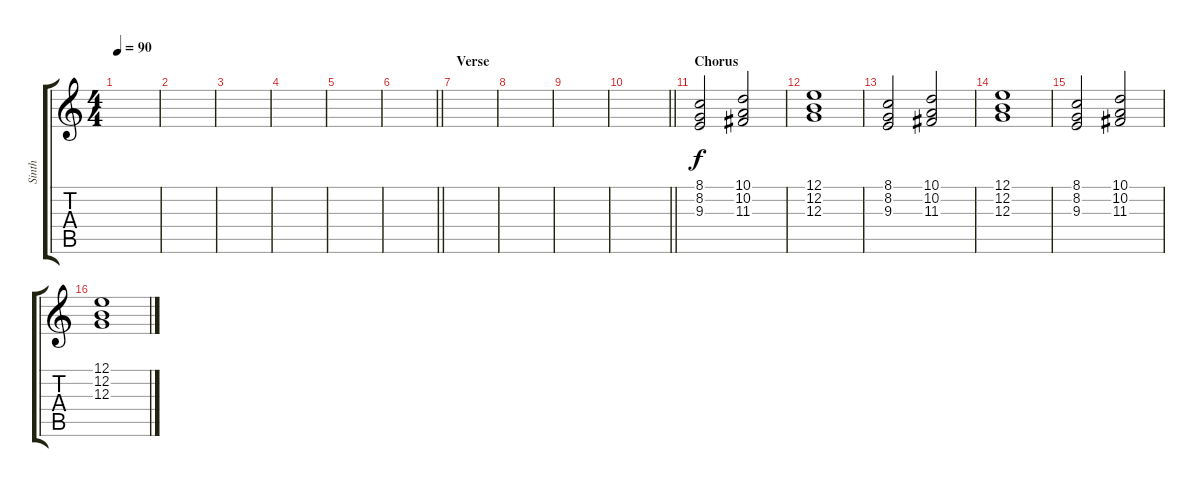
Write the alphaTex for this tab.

\track ("Sinth" "Sinth") {instrument lead2sawtooth}
\staff {score tabs}
\tuning (E4 B3 G3 D3 A2 E2) {hide}
\ts (4 4)
\tempo 90
\clef g2
\ks c
|
|
|
|
|
\barLineRight lightlight
|
\section ("" "Verse")
|
|
|
\barLineRight lightlight
|
\section ("" "Chorus")
(8.1 8.2 9.3).2{instrument synthstrings1} (10.1 10.2 11.3).2 |
(12.1 12.2 12.3).1 |
(8.1 8.2 9.3).2 (10.1 10.2 11.3).2 |
(12.1 12.2 12.3).1 |
(8.1 8.2 9.3).2 (10.1 10.2 11.3).2 |
(12.1 12.2 12.3).1
